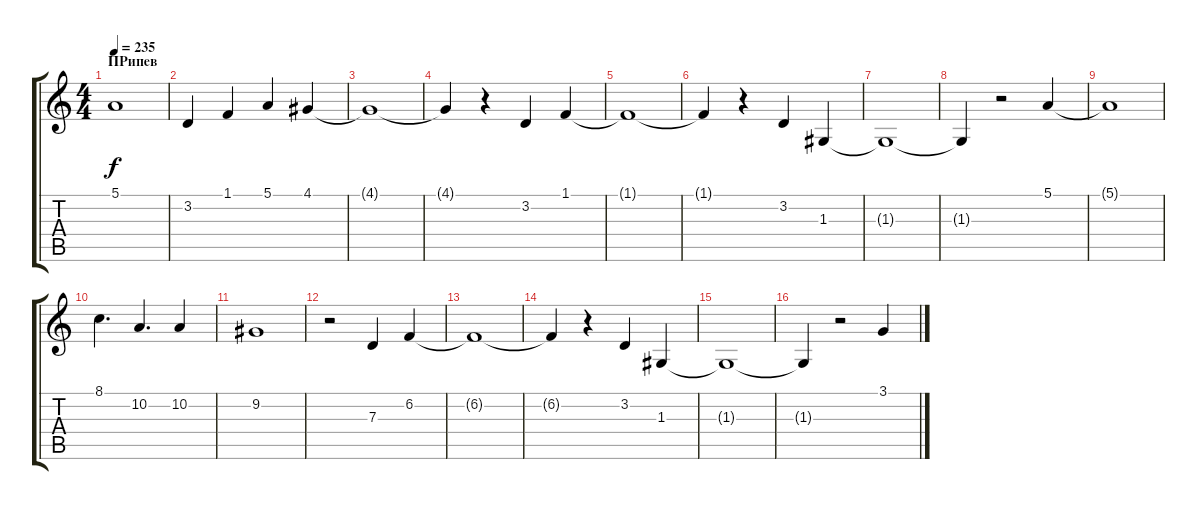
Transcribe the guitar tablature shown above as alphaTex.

\track "" {instrument lead6voice}
\staff {score tabs}
\tuning (E4 B3 G3 D3 A2 E2) {hide}
\ts (4 4)
\section ("" "ПРипев")
\tempo 235
\clef g2
\ks c
5.1.1{dy f} |
3.2.4 1.1.4 5.1.4 4.1.4 |
4.1{t}.1 |
4.1{t}.4 r.4 3.2.4 1.1.4 |
1.1{t}.1 |
1.1{t}.4 r.4 3.2.4 1.3.4 |
1.3{t}.1 |
1.3{t}.4 r.2 5.1.4 |
5.1{t}.1 |
8.1.4{d} 10.2.4{d} 10.2.4 |
9.2.1 |
r.2 7.3.4 6.2.4 |
6.2{t}.1 |
6.2{t}.4 r.4 3.2.4 1.3.4 |
1.3{t}.1 |
1.3{t}.4 r.2 3.1.4
